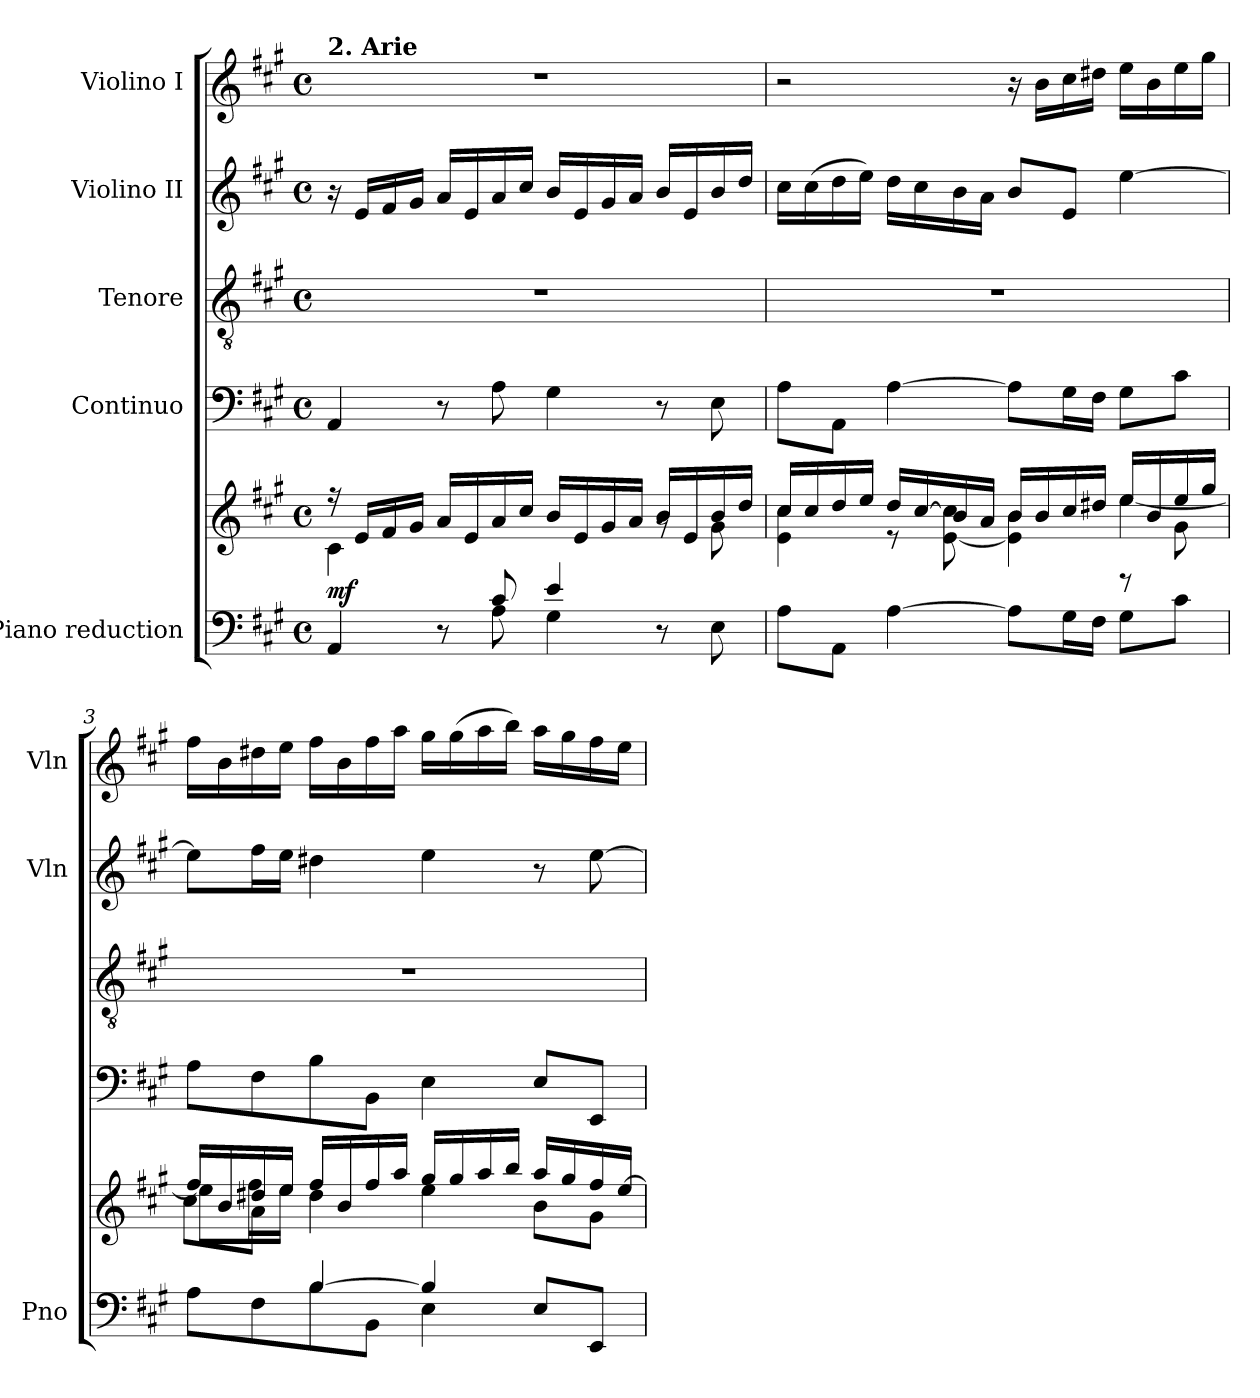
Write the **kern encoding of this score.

**kern	**kern	**dynam	**kern	**kern	**kern	**kern
*part5	*part5	*part5	*part4	*part3	*part2	*part1
*staff6	*staff5	*staff5/6	*staff4	*staff3	*staff2	*staff1
*I"Piano reduction	*	*	*I"Continuo	*I"Tenore	*I"Violino II	*I"Violino I
*I'Pno	*	*	*	*	*I'Vln	*I'Vln
*clefF4	*clefG2	*	*clefF4	*clefGv2	*clefG2	*clefG2
*k[f#c#g#]	*k[f#c#g#]	*	*k[f#c#g#]	*k[f#c#g#]	*k[f#c#g#]	*k[f#c#g#]
*M4/4	*M4/4	*	*M4/4	*M4/4	*M4/4	*M4/4
*met(c)	*met(c)	*	*met(c)	*met(c)	*met(c)	*met(c)
=1	=1	=1	=1	=1	=1	=1
*^	*^	*	*	*	*	*
!	!	!	!	!	!	!	!	!LO:TX:a:B:t=2. Arie
!	!	!	!	!LO:DY:b	!	!	!	!
4.ryy	4AA/	16r	4c#\	mf	4AA/	1r	16r	1r
.	.	16e/LL	.	.	.	.	16e/LL	.
.	.	16f#/	.	.	.	.	16f#/	.
.	.	16g#/JJ	.	.	.	.	16g#/JJ	.
.	8r	16a/LL	8ryy	.	8r	.	16a/LL	.
.	.	16e/	.	.	.	.	16e/	.
8c#/	8A\	16a/	4.ryy	.	8A\	.	16a/	.
.	.	16cc#/JJ	.	.	.	.	16cc#/JJ	.
4e/	4G#\	16b/LL	.	.	4G#\	.	16b/LL	.
.	.	16e/	.	.	.	.	16e/	.
.	.	16g#/	.	.	.	.	16g#/	.
.	.	16a/JJ	.	.	.	.	16a/JJ	.
4ryy	8r	16b/LL	8rg	.	8r	.	16b/LL	.
.	.	16e/	.	.	.	.	16e/	.
.	8E\	16b/	8g#\	.	8E\	.	16b/	.
.	.	16dd/JJ	.	.	.	.	16dd/JJ	.
*v	*v	*	*	*	*	*	*	*
=2	=2	=2	=2	=2	=2	=2	=2
*	*	*^	*	*	*	*	*
8A\L	16cc#/LL	4e\ 4cc#\	2ryy	.	8A\L	1r	16cc#\LL	2r
.	16cc#/	.	.	.	.	.	(>16cc#\	.
8AA\J	16dd/	.	.	.	8AA\J	.	16dd\	.
.	16ee/JJ	.	.	.	.	.	16ee\JJ)	.
[4A\	16dd/LL	8r	.	.	[4A\	.	16dd\LL	.
.	[16cc#/	.	.	.	.	.	16cc#\	.
.	16b/	[8e\ 8cc#\]	.	.	.	.	16b\	.
.	16a/JJ	.	.	.	.	.	16a\JJ	.
8A\L]	16b/LL	4e\] 4b\	4ryy	.	8A\L]	.	8b/L	16r
.	16b/	.	.	.	.	.	.	16b\LL
16G#\L	16cc#/	.	.	.	16G#\L	.	8e/J	16cc#\
16F#\JJ	16dd#X/JJ	.	.	.	16F#\JJ	.	.	16dd#X\JJ
8G#\L	16ee/LL	[4ee\	8rD	.	8G#\L	.	[4ee\	16ee\LL
.	16b/	.	.	.	.	.	.	16b\
8c#\J	16ee/	.	8g#\	.	8c#\J	.	.	16ee\
.	16gg#/JJ	.	.	.	.	.	.	16gg#\JJ
=3	=3	=3	=3	=3	=3	=3	=3	=3
*^	*	*	*	*	*	*	*	*
4ryy	8A\L	16ff#/LL	8ee\L]	8cc#\L	.	8A\L	1r	8ee\L]	16ff#\LL
.	.	16b/	.	.	.	.	.	.	16b\
.	8F#\	16dd#X/	16ff#\L	8a\J	.	8F#\	.	16ff#\L	16dd#X\
.	.	16ee/JJ	16ee\JJ	.	.	.	.	16ee\JJ	16ee\JJ
[4B/	8B\	16ff#/LL	4dd#\	2.ryy	.	8B\	.	4dd#X\	16ff#\LL
.	.	16b/	.	.	.	.	.	.	16b\
.	8BB\J	16ff#/	.	.	.	8BB\J	.	.	16ff#\
.	.	16aa/JJ	.	.	.	.	.	.	16aa\JJ
4B/]	4E\	16gg#/LL	4ee\	.	.	4E\	.	4ee\	16gg#\LL
.	.	16gg#/	.	.	.	.	.	.	(>16gg#\
.	.	16aa/	.	.	.	.	.	.	16aa\
.	.	16bb/JJ	.	.	.	.	.	.	16bb\JJ)
8E/L	4ryy	16aa/LL	8b\L	.	.	8E/L	.	8r	16aa\LL
.	.	16gg#/	.	.	.	.	.	.	16gg#\
8EE/J	.	16ff#/	8g#\J	.	.	8EE/J	.	[8ee\	16ff#\
.	.	[16ee/JJ	.	.	.	.	.	.	16ee\JJ
*v	*v	*	*	*	*	*	*	*	*
*	*v	*v	*v	*	*	*	*	*
=	=	=	=	=	=	=
*-	*-	*-	*-	*-	*-	*-
